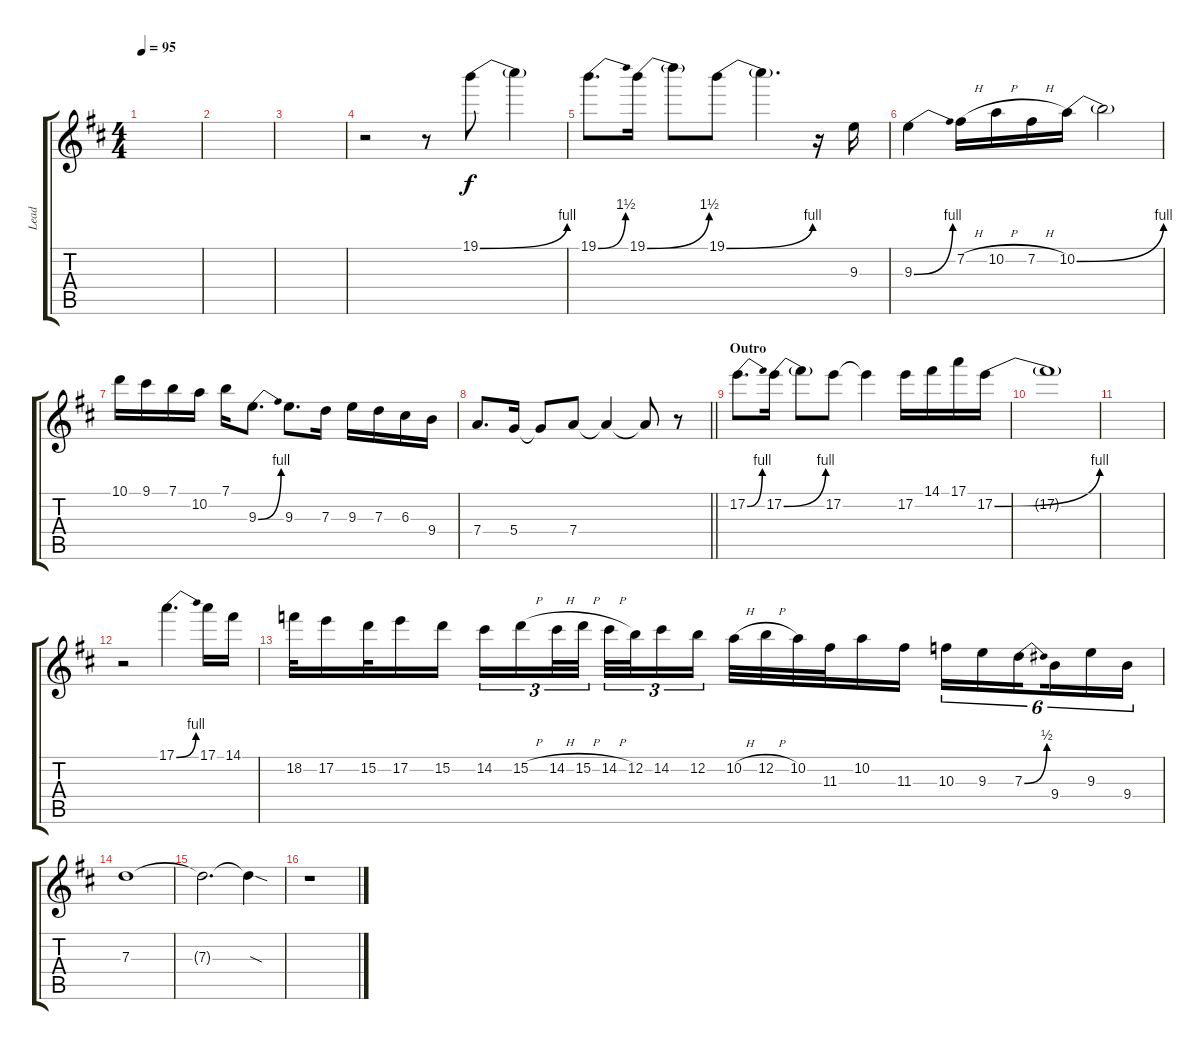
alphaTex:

\track ("Lead" "Lead") {instrument distortionguitar}
\staff {score tabs}
\tuning (E4 B3 G3 D3 A2 E2) {hide}
\ts (4 4)
\tempo 95
\clef g2
\ks d
|
|
|
r.2 r.8 19.1{be (bend 0 0 60 4)}.8 19.1{t}.4 |
19.1{be (bend 0 0 60 6)}.8{d} 19.1{be (bend 0 0 60 6)}.16 19.1{t}.8 19.1{be (bend 0 0 60 4)}.8 19.1{t}.4{d} r.16 9.3.16 |
9.3{be (bend 0 0 60 4)}.4 7.2{h}.16 10.2{h}.16 7.2{h}.16 10.2{be (bend 0 0 60 4)}.16 10.2{t}.2 |
10.1.16 9.1.16 7.1.16 10.2.16 7.1.16 9.3{be (bend 0 0 60 4)}.8{d} 9.3.8{d} 7.3.16 9.3.16 7.3.16 6.3.16 9.4.16 |
\barLineRight lightlight
7.4.8{d} 5.4.16 5.4{t}.8 7.4.8 7.4{t}.4 7.4{t}.8 r.8 |
\section ("" "Outro")
17.2{be (bend 0 0 60 4)}.8{d} 17.2{be (bend 0 0 60 4)}.16 17.2{t}.8 17.2.8 17.2{t}.4 17.2.16 14.1.16 17.1.16 17.2{be (bend 0 0 60 4)}.16 |
17.2{t}.1 |
|
r.2 17.1{be (bend 0 0 60 4)}.4{d} 17.1.16 14.1.16 |
18.2.32 17.2.16 15.2.32 17.2.16 15.2.16 14.2.16{tu (3 2)} 15.2{h}.16{tu (3 2)} 14.2{h}.32{tu (3 2)} 15.2{h}.32{tu (3 2) beam splitsecondary} 14.2{h}.32{tu (3 2)} 12.2.32{tu (3 2)} 14.2.16{tu (3 2)} 12.2.16{tu (3 2)} 10.2{h}.32 12.2{h}.32 10.2.32 11.3.32 10.2.16 11.3.16 10.3.16{tu (6 4)} 9.3.16{tu (6 4)} 7.3{be (bend 0 0 60 2)}.16{tu (6 4) beam splitsecondary} 9.4.16{tu (6 4)} 9.3.16{tu (6 4)} 9.4.16{tu (6 4)} |
7.3.1 |
7.3{t}.2{d} 7.3{sod t}.4 |
r.1
